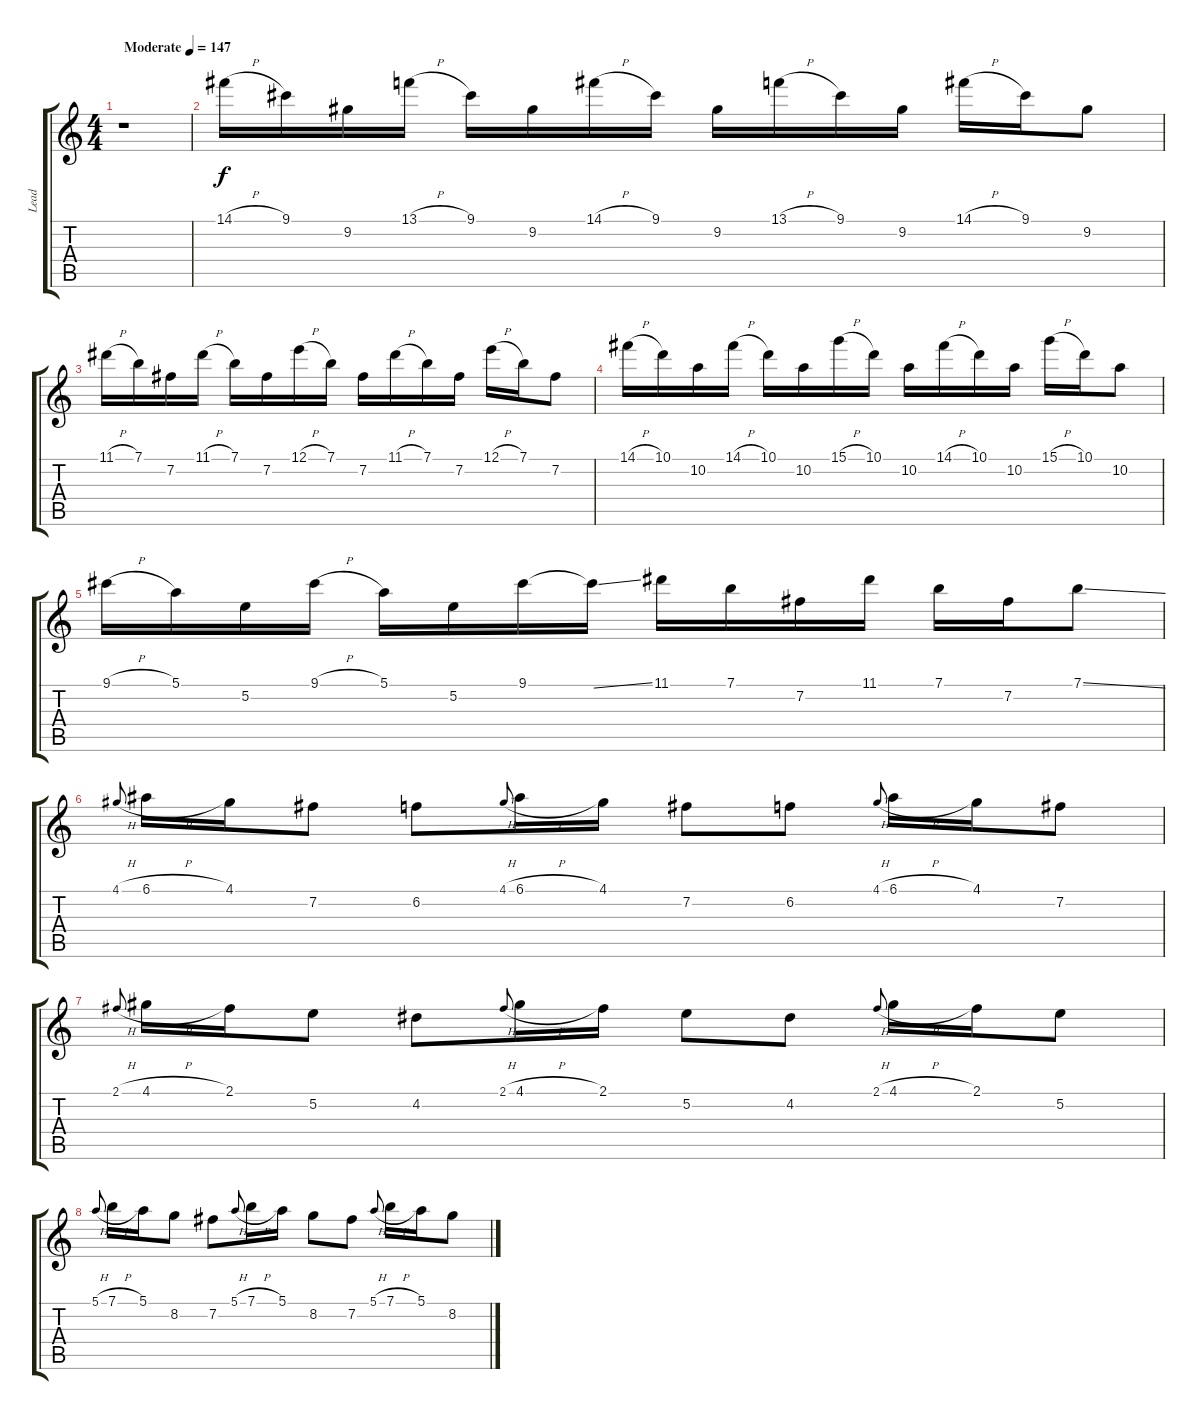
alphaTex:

\track ("Lead" "Lead") {instrument distortionguitar}
\staff {score tabs}
\tuning (E4 B3 G3 D3 A2 E2) {hide}
\ts (4 4)
\tempo (147 "Moderate")
\clef g2
\ks c
r.1{dy f instrument distortionguitar} |
14.1{h}.16 9.1.16 9.2.16 13.1{h}.16 9.1.16 9.2.16 14.1{h}.16 9.1.16 9.2.16 13.1{h}.16 9.1.16 9.2.16 14.1{h}.16 9.1.16 9.2.8 |
11.1{h}.16 7.1.16 7.2.16 11.1{h}.16 7.1.16 7.2.16 12.1{h}.16 7.1.16 7.2.16 11.1{h}.16 7.1.16 7.2.16 12.1{h}.16 7.1.16 7.2.8 |
14.1{h}.16 10.1.16 10.2.16 14.1{h}.16 10.1.16 10.2.16 15.1{h}.16 10.1.16 10.2.16 14.1{h}.16 10.1.16 10.2.16 15.1{h}.16 10.1.16 10.2.8 |
9.1{h}.16 5.1.16 5.2.16 9.1{h}.16 5.1.16 5.2.16 9.1.16 9.1{ss t}.16 11.1.16 7.1.16 7.2.16 11.1.16 7.1.16 7.2.16 7.1{ss}.8 |
4.1{h}.8{gr onbeat} 6.1{h}.16 4.1.16 7.2.8 6.2.8 4.1{h}.8{gr onbeat} 6.1{h}.16 4.1.16 7.2.8 6.2.8 4.1{h}.8{gr onbeat} 6.1{h}.16 4.1.16 7.2.8 |
2.1{h}.8{gr onbeat} 4.1{h}.16 2.1.16 5.2.8 4.2.8 2.1{h}.8{gr onbeat} 4.1{h}.16 2.1.16 5.2.8 4.2.8 2.1{h}.8{gr onbeat} 4.1{h}.16 2.1.16 5.2.8 |
5.1{h}.8{gr onbeat} 7.1{h}.16 5.1.16 8.2.8 7.2.8 5.1{h}.8{gr onbeat} 7.1{h}.16 5.1.16 8.2.8 7.2.8 5.1{h}.8{gr onbeat} 7.1{h}.16 5.1.16 8.2.8
